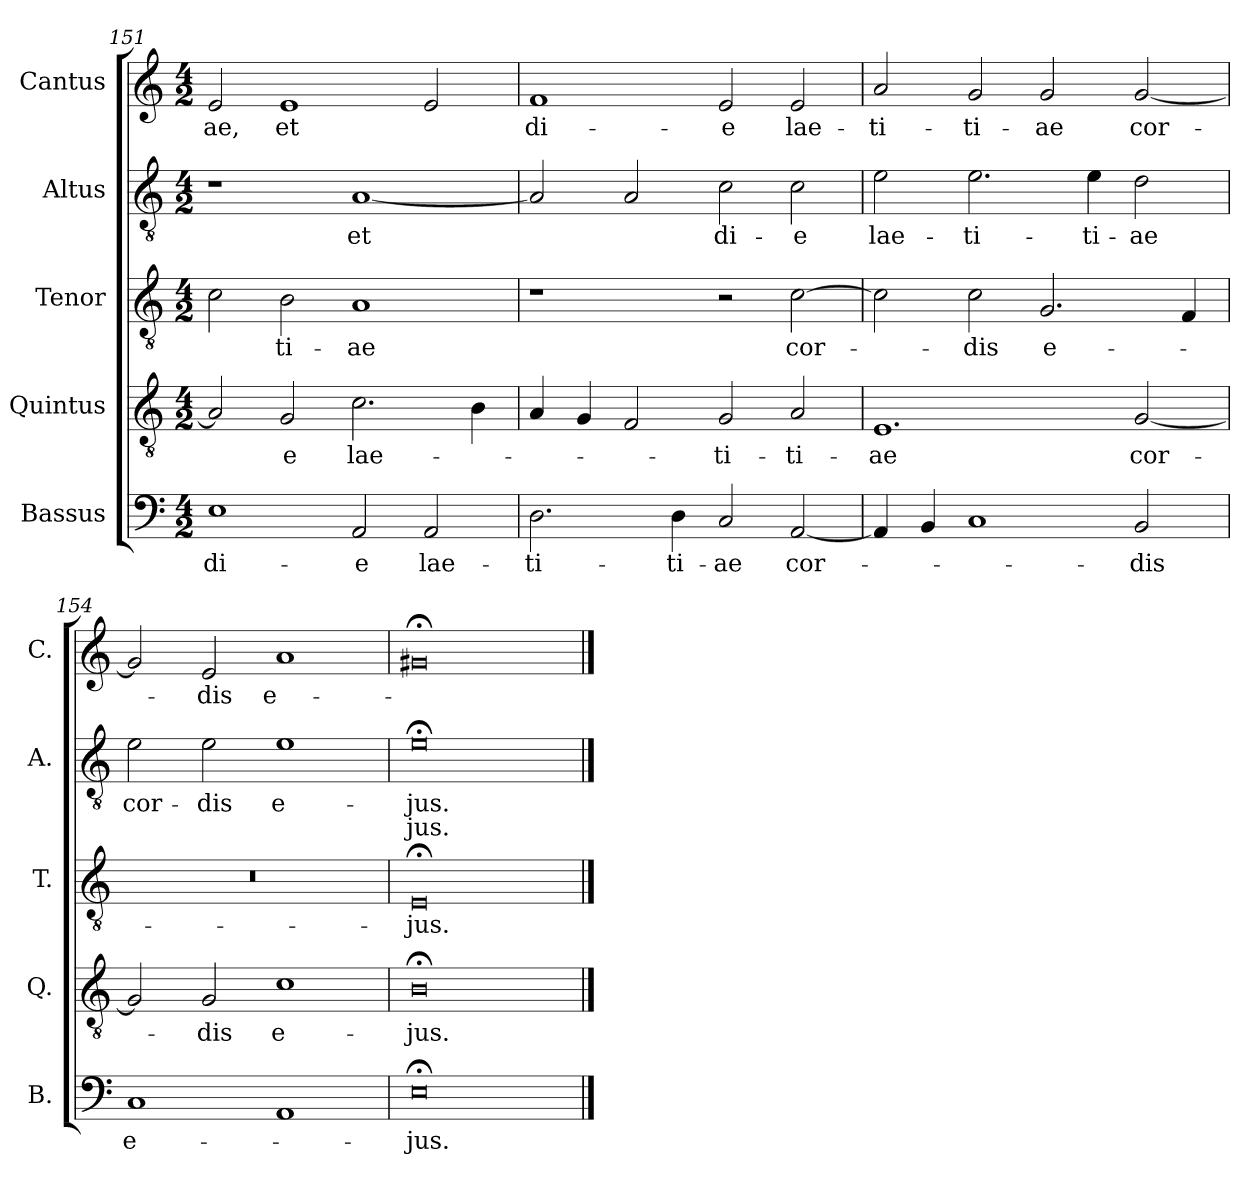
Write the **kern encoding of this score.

**kern	**text	**kern	**text	**kern	**text	**kern	**text	**text	**kern	**text
*part5	*part5	*part4	*part4	*part3	*part3	*part2	*part2	*part2	*part1	*part1
*staff5	*staff5	*staff4	*staff4	*staff3	*staff3	*staff2	*staff2	*staff2	*staff1	*staff1
*I"Bassus	*	*I"Quintus	*	*I"Tenor	*	*I"Altus	*	*	*I"Cantus	*
*I'B.	*	*I'Q.	*	*I'T.	*	*I'A.	*	*	*I'C.	*
*clefF4	*	*clefGv2	*	*clefGv2	*	*clefGv2	*	*	*clefG2	*
*k[]	*	*k[]	*	*k[]	*	*k[]	*	*	*k[]	*
*M4/2	*	*M4/2	*	*M4/2	*	*M4/2	*	*	*M4/2	*
=151	=151	=151	=151	=151	=151	=151	=151	=151	=151	=151
1E	di-	2A/]	.	2c\	.	1r	.	.	2e/	-ae,
.	.	2G/	-e	2B\	-ti-	.	.	.	1e	et
2AA/	-e	2.c\	lae-	1A	-ae	[1A	et	.	.	.
2AA/	lae-	.	.	.	.	.	.	.	2e/	.
.	.	4B\	.	.	.	.	.	.	.	.
=152	=152	=152	=152	=152	=152	=152	=152	=152	=152	=152
2.D\	-ti-	4A/	.	1r	.	2A/]	.	.	1f	di-
.	.	4G/	.	.	.	.	.	.	.	.
.	.	2F/	.	.	.	2A/	.	.	.	.
4D\	-ti­-	.	.	.	.	.	.	.	.	.
2C/	-ae	2G/	-ti­-	2r	.	2c\	di-	.	2e/	-e
[2AA/	cor-	2A/	-ti-	[2c\	cor-	2c\	-e	.	2e/	lae-
=153	=153	=153	=153	=153	=153	=153	=153	=153	=153	=153
4AA/]	.	1.E	-ae	2c\]	.	2e\	lae-	.	2a/	-ti­-
4BB/	.	.	.	.	.	.	.	.	.	.
1C	.	.	.	2c\	-dis	2.e\	-ti-	.	2g/	-ti-
.	.	.	.	2.G/	e-	.	.	.	2g/	-ae
.	.	.	.	.	.	4e\	-ti-	.	.	.
2BB/	-dis	[2G/	cor-	.	.	2d\	-ae	.	[2g/	cor-
.	.	.	.	4F/	.	.	.	.	.	.
=154	=154	=154	=154	=154	=154	=154	=154	=154	=154	=154
1C	e­-	2G/]	.	0r	.	2e\	cor-	.	2g/]	.
.	.	2G/	-dis	.	.	2e\	-dis	.	2e/	-dis
1AA	.	1c	e­-	.	.	1e	e­-	.	1a	e-
=155	=155	=155	=155	=155	=155	=155	=155	=155	=155	=155
0E;<	-jus.	0B;<	-jus.	0E;<	-jus.	0e;<	-jus.	jus.	0g#X;<	.
==	==	==	==	==	==	==	==	==	==	==
*-	*-	*-	*-	*-	*-	*-	*-	*-	*-	*-
